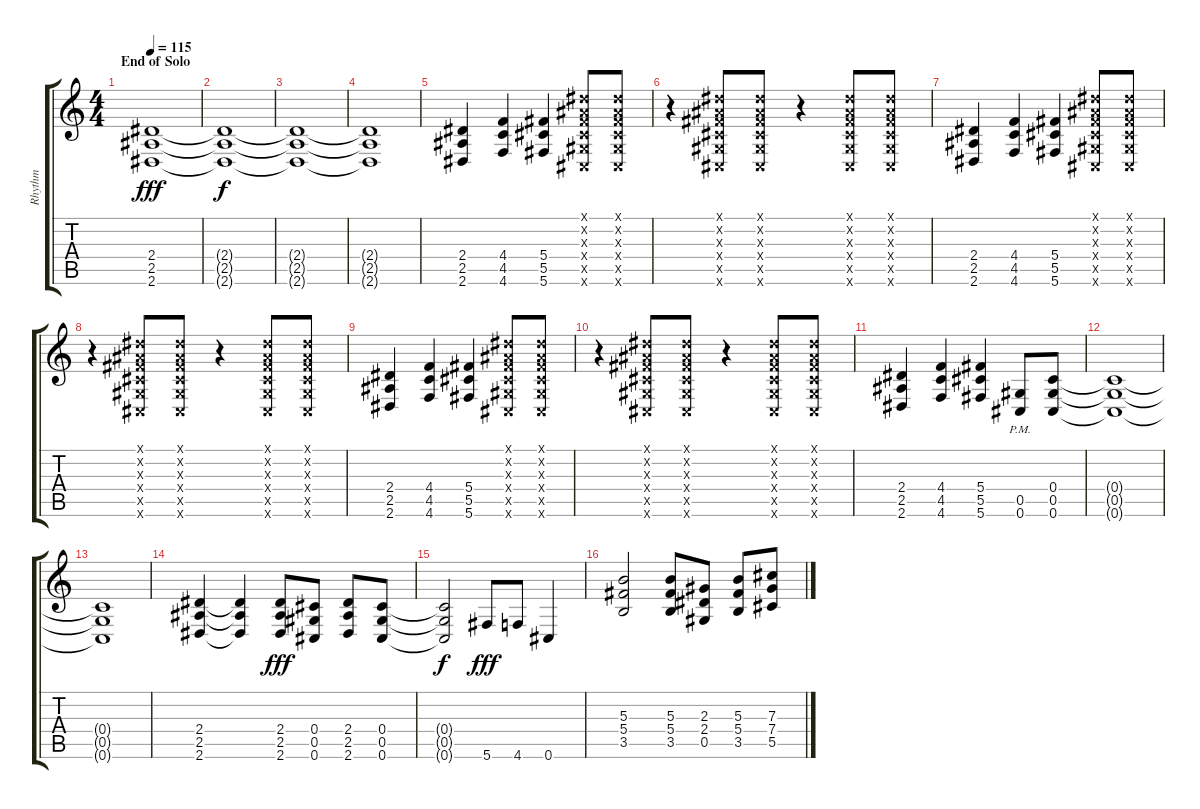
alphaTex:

\track ("Rhythm" "Rhythm") {instrument distortionguitar}
\staff {score tabs}
\tuning (Eb4 Bb3 Gb3 Db3 Ab2 Db2) {hide}
\ts (4 4)
\section ("" "End of Solo")
\tempo 115
\clef g2
\ks c
(2.4 2.5 2.6).1{dy fff} |
(2.4{t} 2.5{t} 2.6{t}).1{dy f} |
(2.4{t} 2.5{t} 2.6{t}).1 |
(2.4{t} 2.5{t} 2.6{t}).1 |
(2.4 2.5 2.6).4 (4.4 4.5 4.6).4 (5.4 5.5 5.6).4 (0.1{x} 0.2{x} 0.3{x} 0.4{x} 0.5{x} 0.6{x}).8 (0.1{x} 0.2{x} 0.3{x} 0.4{x} 0.5{x} 0.6{x}).8 |
r.4 (0.1{x} 0.2{x} 0.3{x} 0.4{x} 0.5{x} 0.6{x}).8 (0.1{x} 0.2{x} 0.3{x} 0.4{x} 0.5{x} 0.6{x}).8 r.4 (0.1{x} 0.2{x} 0.3{x} 0.4{x} 0.5{x} 0.6{x}).8 (0.1{x} 0.2{x} 0.3{x} 0.4{x} 0.5{x} 0.6{x}).8 |
(2.4 2.5 2.6).4 (4.4 4.5 4.6).4 (5.4 5.5 5.6).4 (0.1{x} 0.2{x} 0.3{x} 0.4{x} 0.5{x} 0.6{x}).8 (0.1{x} 0.2{x} 0.3{x} 0.4{x} 0.5{x} 0.6{x}).8 |
r.4 (0.1{x} 0.2{x} 0.3{x} 0.4{x} 0.5{x} 0.6{x}).8 (0.1{x} 0.2{x} 0.3{x} 0.4{x} 0.5{x} 0.6{x}).8 r.4 (0.1{x} 0.2{x} 0.3{x} 0.4{x} 0.5{x} 0.6{x}).8 (0.1{x} 0.2{x} 0.3{x} 0.4{x} 0.5{x} 0.6{x}).8 |
(2.4 2.5 2.6).4 (4.4 4.5 4.6).4 (5.4 5.5 5.6).4 (0.1{x} 0.2{x} 0.3{x} 0.4{x} 0.5{x} 0.6{x}).8 (0.1{x} 0.2{x} 0.3{x} 0.4{x} 0.5{x} 0.6{x}).8 |
r.4 (0.1{x} 0.2{x} 0.3{x} 0.4{x} 0.5{x} 0.6{x}).8 (0.1{x} 0.2{x} 0.3{x} 0.4{x} 0.5{x} 0.6{x}).8 r.4 (0.1{x} 0.2{x} 0.3{x} 0.4{x} 0.5{x} 0.6{x}).8 (0.1{x} 0.2{x} 0.3{x} 0.4{x} 0.5{x} 0.6{x}).8 |
(2.4 2.5 2.6).4 (4.4 4.5 4.6).4 (5.4 5.5 5.6).4 (0.5{pm} 0.6{pm}).8 (0.4 0.5 0.6).8 |
(0.4{t} 0.5{t} 0.6{t}).1 |
(0.4{t} 0.5{t} 0.6{t}).1 |
(2.4 2.5 2.6).4 (2.4{t} 2.5{t} 2.6{t}).4 (2.4 2.5 2.6).8{dy fff} (0.4 0.5 0.6).8 (2.4 2.5 2.6).8 (0.4 0.5 0.6).8 |
(0.4{t} 0.5{t} 0.6{t}).2{dy f} 5.6.8{dy fff} 4.6.8 0.6.4 |
(5.3 5.4 3.5).2 (5.3 5.4 3.5).8 (2.3 2.4 0.5).8 (5.3 5.4 3.5).8 (7.3 7.4 5.5).8
